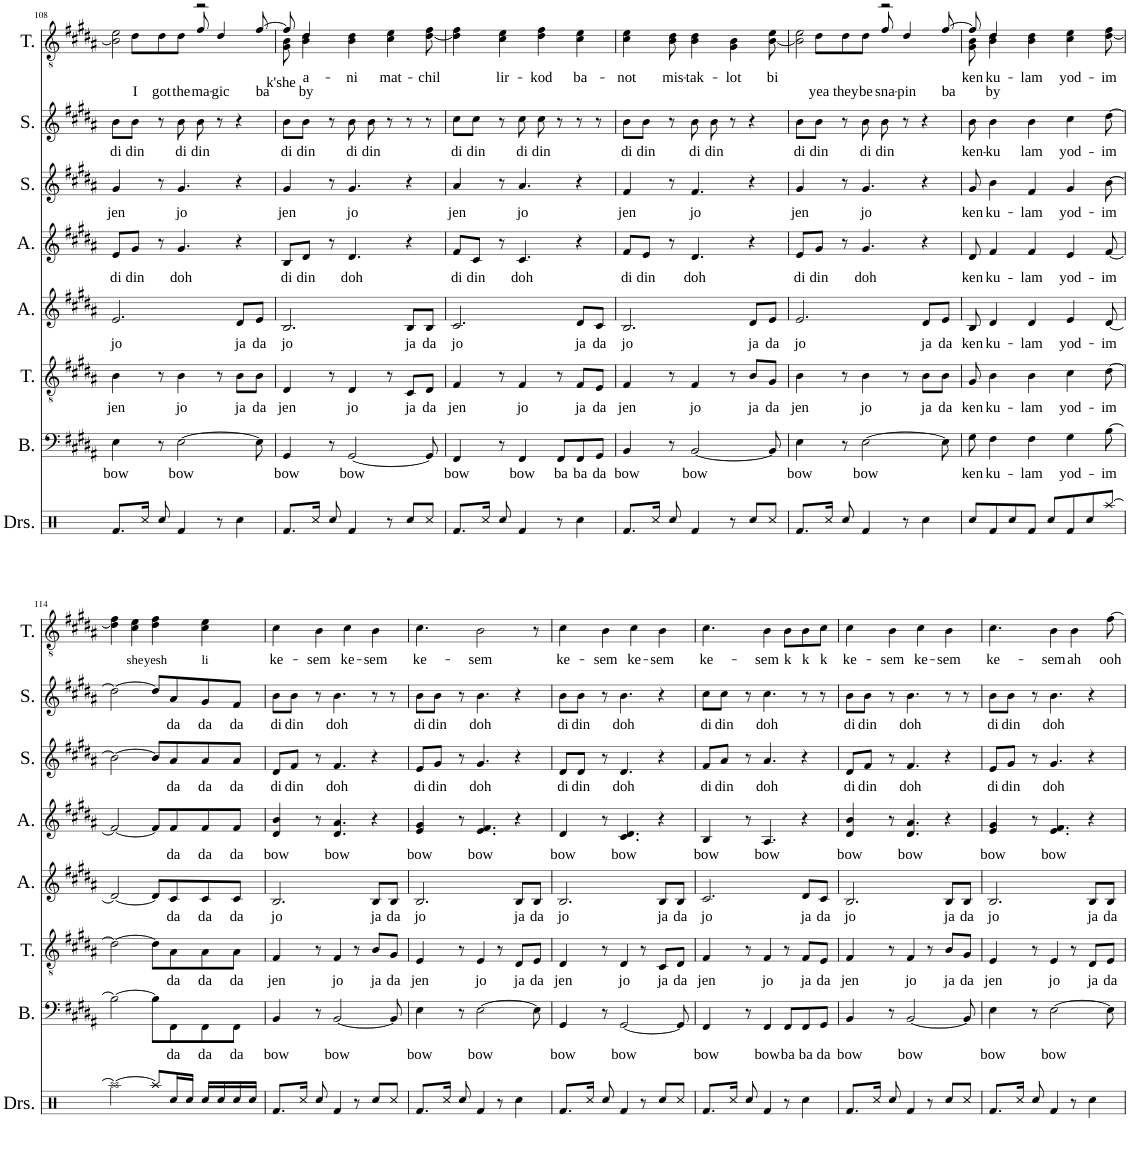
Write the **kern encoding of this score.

**kern	**kern	**text	**kern	**text	**kern	**text	**kern	**text	**kern	**text	**kern	**text	**kern	**text	**text
*part8	*part7	*part7	*part6	*part6	*part5	*part5	*part4	*part4	*part3	*part3	*part2	*part2	*part1	*part1	*part1
*staff8	*staff7	*staff7	*staff6	*staff6	*staff5	*staff5	*staff4	*staff4	*staff3	*staff3	*staff2	*staff2	*staff1	*staff1	*staff1
*I"Drumset	*I"Bass	*	*I"Tenor	*	*I"Alto	*	*I"Alto	*	*I"Soprano	*	*I"Soprano	*	*I"Tenor	*	*
*I'Drs.	*I'B.	*	*I'T.	*	*I'A.	*	*I'A.	*	*I'S.	*	*I'S.	*	*I'T.	*	*
!!LO:PB:g=z
*clefX	*clefF4	*	*clefGv2	*	*clefG2	*	*clefG2	*	*clefG2	*	*clefG2	*	*clefGv2	*	*
*k[f#c#g#d#a#]	*k[f#c#g#d#a#]	*	*k[f#c#g#d#a#]	*	*k[f#c#g#d#a#]	*	*k[f#c#g#d#a#]	*	*k[f#c#g#d#a#]	*	*k[f#c#g#d#a#]	*	*k[f#c#g#d#a#]	*	*
*M4/4	*M4/4	*	*M4/4	*	*M4/4	*	*M4/4	*	*M4/4	*	*M4/4	*	*M4/4	*	*
=108	=108	=108	=108	=108	=108	=108	=108	=108	=108	=108	=108	=108	=108	=108	=108
!	!	!LO:LY:b	!	!LO:LY:b	!	!LO:LY:b	!	!LO:LY:b	!	!LO:LY:b	!	!LO:LY:b	!	!	!
*	*	*	*	*	*	*	*	*	*	*	*	*	*^	*	*
8.Rf/L	4E\	bow	4B\	jen	2.e/	jo	8e/L	di	4g#/	jen	8b\L	di	2B\] 2e\	8ryy	.	.
!	!	!	!	!	!	!	!	!LO:LY:b	!	!	!	!LO:LY:b	!	!	!	!LO:LY:b
.	.	.	.	.	.	.	8g#/J	din	.	.	8b\J	din	.	8d#\L	.	I
16Rcc/Jk	.	.	.	.	.	.	.	.	.	.	.	.	.	.	.	.
!	!	!	!	!	!	!	!	!	!	!	!	!	!	!	!	!LO:LY:b
8Rcc/	8r	.	8r	.	.	.	8r	.	8r	.	8r	.	.	8d#\	.	got
!	!	!LO:LY:b	!	!LO:LY:b	!	!	!	!LO:LY:b	!	!LO:LY:b	!	!LO:LY:b	!	!	!	!LO:LY:b
4Rf/	[2E\	bow	4B\	jo	.	.	4.g#/	doh	4.g#/	jo	8b\	di	.	8d#\J	.	the
!	!	!	!	!	!	!	!	!	!	!	!	!LO:LY:b	!	!	!	!LO:LY:b
.	.	.	.	.	.	.	.	.	.	.	8b\	din	2r	8f#/	.	ma-
!	!	!	!	!	!	!	!	!	!	!	!	!	!	!	!	!LO:LY:b
8r	.	.	8r	.	.	.	.	.	.	.	8r	.	.	4d#/	.	-gic
!	!	!	!	!LO:LY:b	!	!LO:LY:b	!	!	!	!	!	!	!	!	!	!
4Rcc\	.	.	8B\L	ja	8d#/L	ja	4r	.	4r	.	4r	.	.	.	.	.
!	!	!	!	!LO:LY:b	!	!LO:LY:b	!	!	!	!	!	!	!	!	!	!LO:LY:b
.	8E\]	.	8B\J	da	8e/J	da	.	.	.	.	.	.	.	[8f#/	.	ba-
=109	=109	=109	=109	=109	=109	=109	=109	=109	=109	=109	=109	=109	=109	=109	=109	=109
!	!	!LO:LY:b	!	!LO:LY:b	!	!LO:LY:b	!	!LO:LY:b	!	!LO:LY:b	!	!LO:LY:b	!	!	!LO:LY:b	!
8.Rf/L	4GG#/	bow	4D#/	jen	2.B/	jo	8B/L	di	4g#/	jen	8b\L	di	8G#\ 8B\	8f#/]	k'she	.
!	!	!	!	!	!	!	!	!LO:LY:b	!	!	!	!LO:LY:b	!	!	!LO:LY:b	!LO:LY:b
.	.	.	.	.	.	.	8d#/J	din	.	.	8b\J	din	4B\ 4d#\	4d#/	a-	-by
16Rcc/Jk	.	.	.	.	.	.	.	.	.	.	.	.	.	.	.	.
8Rcc/	8r	.	8r	.	.	.	8r	.	8r	.	8r	.	.	.	.	.
!	!	!LO:LY:b	!	!LO:LY:b	!	!	!	!LO:LY:b	!	!LO:LY:b	!	!LO:LY:b	!	!	!LO:LY:b	!
4Rf/	[2GG#/	bow	4D#/	jo	.	.	4.d#/	doh	4.g#/	jo	8b\	di	4B\ 4d#\	2ryy	-ni	.
!	!	!	!	!	!	!	!	!	!	!	!	!LO:LY:b	!	!	!	!
.	.	.	.	.	.	.	.	.	.	.	8b\	din	.	.	.	.
!	!	!	!	!	!	!	!	!	!	!	!	!	!	!	!LO:LY:b	!
8r	.	.	8r	.	.	.	.	.	.	.	8r	.	4c#\ 4e\	.	mat-	.
!	!	!	!	!LO:LY:b	!	!LO:LY:b	!	!	!	!	!	!	!	!	!	!
8Rcc/L	.	.	8C#/L	ja	8B/L	ja	4r	.	4r	.	8r	.	.	.	.	.
!	!	!	!	!LO:LY:b	!	!LO:LY:b	!	!	!	!	!	!	!	!	!LO:LY:b	!
8Rcc/J	8GG#/]	.	8D#/J	da	8B/J	da	.	.	.	.	8r	.	[8d#\ 8f#\	8ryy	-chil	.
=110	=110	=110	=110	=110	=110	=110	=110	=110	=110	=110	=110	=110	=110	=110	=110	=110
!	!	!LO:LY:b	!	!LO:LY:b	!	!LO:LY:b	!	!LO:LY:b	!	!LO:LY:b	!	!LO:LY:b	!	!	!	!
*	*	*	*	*	*	*	*	*	*	*	*	*	*v	*v	*	*
8.Rf/L	4FF#/	bow	4F#/	jen	2.c#/	jo	8f#/L	di	4a#/	jen	8cc#\L	di	4d#\] 4f#\	.	.
!	!	!	!	!	!	!	!	!LO:LY:b	!	!	!	!LO:LY:b	!	!	!
.	.	.	.	.	.	.	8c#/J	din	.	.	8cc#\J	din	.	.	.
16Rcc/Jk	.	.	.	.	.	.	.	.	.	.	.	.	.	.	.
!	!	!	!	!	!	!	!	!	!	!	!	!	!	!LO:LY:b	!
8Rcc/	8r	.	8r	.	.	.	8r	.	8r	.	8r	.	4c#\ 4e\	lir-	.
!	!	!LO:LY:b	!	!LO:LY:b	!	!	!	!LO:LY:b	!	!LO:LY:b	!	!LO:LY:b	!	!	!
4Rf/	4FF#/	bow	4F#/	jo	.	.	4.c#/	doh	4.a#/	jo	8cc#\	di	.	.	.
!	!	!	!	!	!	!	!	!	!	!	!	!LO:LY:b	!	!LO:LY:b	!
.	.	.	.	.	.	.	.	.	.	.	8cc#\	din	4d#\ 4f#\	-kod	.
!	!	!LO:LY:b	!	!	!	!	!	!	!	!	!	!	!	!	!
8r	8FF#/L	ba	8r	.	.	.	.	.	.	.	8r	.	.	.	.
!	!	!LO:LY:b	!	!LO:LY:b	!	!LO:LY:b	!	!	!	!	!	!	!	!LO:LY:b	!
4Rcc\	8FF#/	ba	8F#/L	ja	8d#/L	ja	4r	.	4r	.	8r	.	4c#\ 4e\	ba-	.
!	!	!LO:LY:b	!	!LO:LY:b	!	!LO:LY:b	!	!	!	!	!	!	!	!	!
.	8GG#/J	da	8E/J	da	8c#/J	da	.	.	.	.	8r	.	.	.	.
=111	=111	=111	=111	=111	=111	=111	=111	=111	=111	=111	=111	=111	=111	=111	=111
!	!	!LO:LY:b	!	!LO:LY:b	!	!LO:LY:b	!	!LO:LY:b	!	!LO:LY:b	!	!LO:LY:b	!	!LO:LY:b	!
8.Rf/L	4BB/	bow	4F#/	jen	2.B/	jo	8f#/L	di	4f#/	jen	8b\L	di	4c#\ 4e\	-not	.
!	!	!	!	!	!	!	!	!LO:LY:b	!	!	!	!LO:LY:b	!	!	!
.	.	.	.	.	.	.	8e/J	din	.	.	8b\J	din	.	.	.
16Rcc/Jk	.	.	.	.	.	.	.	.	.	.	.	.	.	.	.
!	!	!	!	!	!	!	!	!	!	!	!	!	!	!LO:LY:b	!
8Rcc/	8r	.	8r	.	.	.	8r	.	8r	.	8r	.	8B\ 8d#\	mis-	.
!	!	!LO:LY:b	!	!LO:LY:b	!	!	!	!LO:LY:b	!	!LO:LY:b	!	!LO:LY:b	!	!LO:LY:b	!
4Rf/	[2BB/	bow	4F#/	jo	.	.	4.d#/	doh	4.f#/	jo	8b\	di	4B\ 4d#\	-tak-	.
!	!	!	!	!	!	!	!	!	!	!	!	!LO:LY:b	!	!	!
.	.	.	.	.	.	.	.	.	.	.	8b\	din	.	.	.
!	!	!	!	!	!	!	!	!	!	!	!	!	!	!LO:LY:b	!
8r	.	.	8r	.	.	.	.	.	.	.	8r	.	4G#\ 4B\	-lot	.
!	!	!	!	!LO:LY:b	!	!LO:LY:b	!	!	!	!	!	!	!	!	!
8Rcc/L	.	.	8B/L	ja	8d#/L	ja	4r	.	4r	.	4r	.	.	.	.
!	!	!	!	!LO:LY:b	!	!LO:LY:b	!	!	!	!	!	!	!	!LO:LY:b	!
8Rcc/J	8BB/]	.	8G#/J	da	8e/J	da	.	.	.	.	.	.	[8B\ 8e\	bi	.
=112	=112	=112	=112	=112	=112	=112	=112	=112	=112	=112	=112	=112	=112	=112	=112
!	!	!LO:LY:b	!	!LO:LY:b	!	!LO:LY:b	!	!LO:LY:b	!	!LO:LY:b	!	!LO:LY:b	!	!	!
*	*	*	*	*	*	*	*	*	*	*	*	*	*^	*	*
8.Rf/L	4E\	bow	4B\	jen	2.e/	jo	8e/L	di	4g#/	jen	8b\L	di	2B\] 2e\	8ryy	.	.
!	!	!	!	!	!	!	!	!LO:LY:b	!	!	!	!LO:LY:b	!	!	!	!LO:LY:b
.	.	.	.	.	.	.	8g#/J	din	.	.	8b\J	din	.	8d#\L	.	yea
16Rcc/Jk	.	.	.	.	.	.	.	.	.	.	.	.	.	.	.	.
!	!	!	!	!	!	!	!	!	!	!	!	!	!	!	!	!LO:LY:b
8Rcc/	8r	.	8r	.	.	.	8r	.	8r	.	8r	.	.	8d#\	.	they
!	!	!LO:LY:b	!	!LO:LY:b	!	!	!	!LO:LY:b	!	!LO:LY:b	!	!LO:LY:b	!	!	!	!LO:LY:b
4Rf/	[2E\	bow	4B\	jo	.	.	4.g#/	doh	4.g#/	jo	8b\	di	.	8d#\J	.	be
!	!	!	!	!	!	!	!	!	!	!	!	!LO:LY:b	!	!	!	!LO:LY:b
.	.	.	.	.	.	.	.	.	.	.	8b\	din	2r	8f#/	.	sna-
!	!	!	!	!	!	!	!	!	!	!	!	!	!	!	!	!LO:LY:b
8r	.	.	8r	.	.	.	.	.	.	.	8r	.	.	4d#/	.	-pin
!	!	!	!	!LO:LY:b	!	!LO:LY:b	!	!	!	!	!	!	!	!	!	!
4Rcc\	.	.	8B\L	ja	8d#/L	ja	4r	.	4r	.	4r	.	.	.	.	.
!	!	!	!	!LO:LY:b	!	!LO:LY:b	!	!	!	!	!	!	!	!	!	!LO:LY:b
.	8E\]	.	8B\J	da	8e/J	da	.	.	.	.	.	.	.	[8f#/	.	ba-
=113	=113	=113	=113	=113	=113	=113	=113	=113	=113	=113	=113	=113	=113	=113	=113	=113
!	!	!LO:LY:b	!	!LO:LY:b	!	!LO:LY:b	!	!LO:LY:b	!	!LO:LY:b	!	!LO:LY:b	!	!	!LO:LY:b	!
8Rcc/L	8G#\	ken	8G#/	ken	8B/	ken	8d#/	ken	8g#/	ken	8b\	ken-	8G#\ 8B\	8f#/]	ken	.
!	!	!LO:LY:b	!	!LO:LY:b	!	!LO:LY:b	!	!LO:LY:b	!	!LO:LY:b	!	!LO:LY:b	!	!	!LO:LY:b	!LO:LY:b
8Rf/	4F#\	ku-	4B\	ku-	4d#/	ku-	4f#/	ku-	4b\	ku-	4b\	-ku	4B\ 4d#\	4d#/	ku-	by
8Rcc/	.	.	.	.	.	.	.	.	.	.	.	.	.	.	.	.
!	!	!LO:LY:b	!	!LO:LY:b	!	!LO:LY:b	!	!LO:LY:b	!	!LO:LY:b	!	!LO:LY:b	!	!	!LO:LY:b	!
8Rf/J	4F#\	-lam	4B\	-lam	4d#/	-lam	4f#/	-lam	4f#/	-lam	4b\	lam	4B\ 4d#\	2ryy	-lam	.
8Rcc/L	.	.	.	.	.	.	.	.	.	.	.	.	.	.	.	.
!	!	!LO:LY:b	!	!LO:LY:b	!	!LO:LY:b	!	!LO:LY:b	!	!LO:LY:b	!	!LO:LY:b	!	!	!LO:LY:b	!
8Rf/	4G#\	yod-	4c#\	yod-	4e/	yod-	4e/	yod-	4g#/	yod-	4cc#\	yod-	4c#\ 4e\	.	yod-	.
8Rcc/	.	.	.	.	.	.	.	.	.	.	.	.	.	.	.	.
!	!	!LO:LY:b	!	!LO:LY:b	!	!LO:LY:b	!	!LO:LY:b	!	!LO:LY:b	!	!LO:LY:b	!	!	!LO:LY:b	!
[8Raa/J	[8B\	-im	[8d#\	-im	[8d#/	-im	[8f#/	-im	[8b\	-im	[8dd#\	-im	[8d#\ 8f#\	8ryy	-im	.
*	*	*	*	*	*	*	*	*	*	*	*	*	*v	*v	*	*
!!LO:LB:g=z
=114	=114	=114	=114	=114	=114	=114	=114	=114	=114	=114	=114	=114	=114	=114	=114
2Raa\_	2B\_	.	2d#\_	.	2d#/_	.	2f#/_	.	2b\_	.	2dd#\_	.	4d#\] 4f#\	.	.
!	!	!	!	!	!	!	!	!	!	!	!	!	!	!LO:LY:b	!
.	.	.	.	.	.	.	.	.	.	.	.	.	4c#\ 4e\	she	.
!	!	!	!	!	!	!	!	!	!	!	!	!	!	!LO:LY:b	!
8Raa/L]	8B\L]	.	8d#\L]	.	8d#/L]	.	8f#/L]	.	8b/L]	.	8dd#/L]	.	4d#\ 4f#\	yesh	.
!	!	!LO:LY:b	!	!LO:LY:b	!	!LO:LY:b	!	!LO:LY:b	!	!LO:LY:b	!	!LO:LY:b	!	!	!
16Rcc/L	8FF#\	da	8A#\	da	8c#/	da	8f#/	da	8a#/	da	8a#/	da	.	.	.
16Rcc/JJ	.	.	.	.	.	.	.	.	.	.	.	.	.	.	.
!	!	!LO:LY:b	!	!LO:LY:b	!	!LO:LY:b	!	!LO:LY:b	!	!LO:LY:b	!	!LO:LY:b	!	!LO:LY:b	!
16Rcc/LL	8FF#\	da	8A#\	da	8c#/	da	8f#/	da	8a#/	da	8g#/	da	4c#\ 4e\	li	.
16Rcc/	.	.	.	.	.	.	.	.	.	.	.	.	.	.	.
!	!	!LO:LY:b	!	!LO:LY:b	!	!LO:LY:b	!	!LO:LY:b	!	!LO:LY:b	!	!LO:LY:b	!	!	!
16Rcc/	8FF#\J	da	8A#\J	da	8c#/J	da	8f#/J	da	8a#/J	da	8f#/J	da	.	.	.
16Rcc/JJ	.	.	.	.	.	.	.	.	.	.	.	.	.	.	.
=115	=115	=115	=115	=115	=115	=115	=115	=115	=115	=115	=115	=115	=115	=115	=115
!	!	!LO:LY:b	!	!LO:LY:b	!	!LO:LY:b	!	!LO:LY:b	!	!LO:LY:b	!	!LO:LY:b	!	!LO:LY:b	!
8.Rf/L	4BB/	bow	4F#/	jen	2.B/	jo	4d#/ 4b/	bow	8d#/L	di	8b\L	di	4c#\	ke-	.
!	!	!	!	!	!	!	!	!	!	!LO:LY:b	!	!LO:LY:b	!	!	!
.	.	.	.	.	.	.	.	.	8f#/J	din	8b\J	din	.	.	.
16Rcc/Jk	.	.	.	.	.	.	.	.	.	.	.	.	.	.	.
!	!	!	!	!	!	!	!	!	!	!	!	!	!	!LO:LY:b	!
8Rcc/	8r	.	8r	.	.	.	8r	.	8r	.	8r	.	4B\	-sem	.
!	!	!LO:LY:b	!	!LO:LY:b	!	!	!	!LO:LY:b	!	!LO:LY:b	!	!LO:LY:b	!	!	!
4Rf/	[2BB/	bow	4F#/	jo	.	.	4.d#/ 4.a#/	bow	4.f#/	doh	4.b\	doh	.	.	.
!	!	!	!	!	!	!	!	!	!	!	!	!	!	!LO:LY:b	!
.	.	.	.	.	.	.	.	.	.	.	.	.	4c#\	ke-	.
8r	.	.	8r	.	.	.	.	.	.	.	.	.	.	.	.
!	!	!	!	!LO:LY:b	!	!LO:LY:b	!	!	!	!	!	!	!	!LO:LY:b	!
8Rcc/L	.	.	8B/L	ja	8B/L	ja	4r	.	4r	.	8r	.	4B\	-sem	.
!	!	!	!	!LO:LY:b	!	!LO:LY:b	!	!	!	!	!	!	!	!	!
8Rcc/J	8BB/]	.	8G#/J	da	8B/J	da	.	.	.	.	8r	.	.	.	.
=116	=116	=116	=116	=116	=116	=116	=116	=116	=116	=116	=116	=116	=116	=116	=116
!	!	!LO:LY:b	!	!LO:LY:b	!	!LO:LY:b	!	!LO:LY:b	!	!LO:LY:b	!	!LO:LY:b	!	!LO:LY:b	!
8.Rf/L	4E\	bow	4E/	jen	2.B/	jo	4e/ 4g#/	bow	8e/L	di	8b\L	di	4.c#\	ke-	.
!	!	!	!	!	!	!	!	!	!	!LO:LY:b	!	!LO:LY:b	!	!	!
.	.	.	.	.	.	.	.	.	8g#/J	din	8b\J	din	.	.	.
16Rcc/Jk	.	.	.	.	.	.	.	.	.	.	.	.	.	.	.
8Rcc/	8r	.	8r	.	.	.	8r	.	8r	.	8r	.	.	.	.
!	!	!LO:LY:b	!	!LO:LY:b	!	!	!	!LO:LY:b	!	!LO:LY:b	!	!LO:LY:b	!	!LO:LY:b	!
4Rf/	[2E\	bow	4E/	jo	.	.	4.e/ 4.f#/	bow	4.g#/	doh	4.b\	doh	2B\	-sem	.
8r	.	.	8r	.	.	.	.	.	.	.	.	.	.	.	.
!	!	!	!	!LO:LY:b	!	!LO:LY:b	!	!	!	!	!	!	!	!	!
4Rcc\	.	.	8D#/L	ja	8B/L	ja	4r	.	4r	.	4r	.	.	.	.
!	!	!	!	!LO:LY:b	!	!LO:LY:b	!	!	!	!	!	!	!	!	!
.	8E\]	.	8E/J	da	8B/J	da	.	.	.	.	.	.	8r	.	.
=117	=117	=117	=117	=117	=117	=117	=117	=117	=117	=117	=117	=117	=117	=117	=117
!	!	!LO:LY:b	!	!LO:LY:b	!	!LO:LY:b	!	!LO:LY:b	!	!LO:LY:b	!	!LO:LY:b	!	!LO:LY:b	!
8.Rf/L	4GG#/	bow	4D#/	jen	2.B/	jo	4d#/	bow	8d#/L	di	8b\L	di	4c#\	ke-	.
!	!	!	!	!	!	!	!	!	!	!LO:LY:b	!	!LO:LY:b	!	!	!
.	.	.	.	.	.	.	.	.	8d#/J	din	8b\J	din	.	.	.
16Rcc/Jk	.	.	.	.	.	.	.	.	.	.	.	.	.	.	.
!	!	!	!	!	!	!	!	!	!	!	!	!	!	!LO:LY:b	!
8Rcc/	8r	.	8r	.	.	.	8r	.	8r	.	8r	.	4B\	-sem	.
!	!	!LO:LY:b	!	!LO:LY:b	!	!	!	!LO:LY:b	!	!LO:LY:b	!	!LO:LY:b	!	!	!
4Rf/	[2GG#/	bow	4D#/	jo	.	.	4.c#/ 4.d#/	bow	4.d#/	doh	4.b\	doh	.	.	.
!	!	!	!	!	!	!	!	!	!	!	!	!	!	!LO:LY:b	!
.	.	.	.	.	.	.	.	.	.	.	.	.	4c#\	ke-	.
8r	.	.	8r	.	.	.	.	.	.	.	.	.	.	.	.
!	!	!	!	!LO:LY:b	!	!LO:LY:b	!	!	!	!	!	!	!	!LO:LY:b	!
8Rcc/L	.	.	8C#/L	ja	8B/L	ja	4r	.	4r	.	4r	.	4B\	-sem	.
!	!	!	!	!LO:LY:b	!	!LO:LY:b	!	!	!	!	!	!	!	!	!
8Rcc/J	8GG#/]	.	8D#/J	da	8B/J	da	.	.	.	.	.	.	.	.	.
=118	=118	=118	=118	=118	=118	=118	=118	=118	=118	=118	=118	=118	=118	=118	=118
!	!	!LO:LY:b	!	!LO:LY:b	!	!LO:LY:b	!	!LO:LY:b	!	!LO:LY:b	!	!LO:LY:b	!	!LO:LY:b	!
8.Rf/L	4FF#/	bow	4F#/	jen	2.c#/	jo	4B/	bow	8f#/L	di	8cc#\L	di	4.c#\	ke-	.
!	!	!	!	!	!	!	!	!	!	!LO:LY:b	!	!LO:LY:b	!	!	!
.	.	.	.	.	.	.	.	.	8a#/J	din	8cc#\J	din	.	.	.
16Rcc/Jk	.	.	.	.	.	.	.	.	.	.	.	.	.	.	.
8Rcc/	8r	.	8r	.	.	.	8r	.	8r	.	8r	.	.	.	.
!	!	!LO:LY:b	!	!LO:LY:b	!	!	!	!LO:LY:b	!	!LO:LY:b	!	!LO:LY:b	!	!LO:LY:b	!
4Rf/	4FF#/	bow	4F#/	jo	.	.	4.A#/	bow	4.a#/	doh	4.cc#\	doh	4B\	-sem	.
!	!	!LO:LY:b	!	!	!	!	!	!	!	!	!	!	!	!LO:LY:b	!
8r	8FF#/L	ba	8r	.	.	.	.	.	.	.	.	.	8B\L	k	.
!	!	!LO:LY:b	!	!LO:LY:b	!	!LO:LY:b	!	!	!	!	!	!	!	!LO:LY:b	!
4Rcc\	8FF#/	ba	8F#/L	ja	8d#/L	ja	4r	.	4r	.	8r	.	8B\	k	.
!	!	!LO:LY:b	!	!LO:LY:b	!	!LO:LY:b	!	!	!	!	!	!	!	!LO:LY:b	!
.	8GG#/J	da	8E/J	da	8c#/J	da	.	.	.	.	8r	.	8c#\J	k	.
=119	=119	=119	=119	=119	=119	=119	=119	=119	=119	=119	=119	=119	=119	=119	=119
!	!	!LO:LY:b	!	!LO:LY:b	!	!LO:LY:b	!	!LO:LY:b	!	!LO:LY:b	!	!LO:LY:b	!	!LO:LY:b	!
8.Rf/L	4BB/	bow	4F#/	jen	2.B/	jo	4d#/ 4b/	bow	8d#/L	di	8b\L	di	4c#\	ke-	.
!	!	!	!	!	!	!	!	!	!	!LO:LY:b	!	!LO:LY:b	!	!	!
.	.	.	.	.	.	.	.	.	8f#/J	din	8b\J	din	.	.	.
16Rcc/Jk	.	.	.	.	.	.	.	.	.	.	.	.	.	.	.
!	!	!	!	!	!	!	!	!	!	!	!	!	!	!LO:LY:b	!
8Rcc/	8r	.	8r	.	.	.	8r	.	8r	.	8r	.	4B\	-sem	.
!	!	!LO:LY:b	!	!LO:LY:b	!	!	!	!LO:LY:b	!	!LO:LY:b	!	!LO:LY:b	!	!	!
4Rf/	[2BB/	bow	4F#/	jo	.	.	4.d#/ 4.a#/	bow	4.f#/	doh	4.b\	doh	.	.	.
!	!	!	!	!	!	!	!	!	!	!	!	!	!	!LO:LY:b	!
.	.	.	.	.	.	.	.	.	.	.	.	.	4c#\	ke-	.
8r	.	.	8r	.	.	.	.	.	.	.	.	.	.	.	.
!	!	!	!	!LO:LY:b	!	!LO:LY:b	!	!	!	!	!	!	!	!LO:LY:b	!
8Rcc/L	.	.	8B/L	ja	8B/L	ja	4r	.	4r	.	8r	.	4B\	-sem	.
!	!	!	!	!LO:LY:b	!	!LO:LY:b	!	!	!	!	!	!	!	!	!
8Rcc/J	8BB/]	.	8G#/J	da	8B/J	da	.	.	.	.	8r	.	.	.	.
=120	=120	=120	=120	=120	=120	=120	=120	=120	=120	=120	=120	=120	=120	=120	=120
!	!	!LO:LY:b	!	!LO:LY:b	!	!LO:LY:b	!	!LO:LY:b	!	!LO:LY:b	!	!LO:LY:b	!	!LO:LY:b	!
8.Rf/L	4E\	bow	4E/	jen	2.B/	jo	4e/ 4g#/	bow	8e/L	di	8b\L	di	4.c#\	ke-	.
!	!	!	!	!	!	!	!	!	!	!LO:LY:b	!	!LO:LY:b	!	!	!
.	.	.	.	.	.	.	.	.	8g#/J	din	8b\J	din	.	.	.
16Rcc/Jk	.	.	.	.	.	.	.	.	.	.	.	.	.	.	.
8Rcc/	8r	.	8r	.	.	.	8r	.	8r	.	8r	.	.	.	.
!	!	!LO:LY:b	!	!LO:LY:b	!	!	!	!LO:LY:b	!	!LO:LY:b	!	!LO:LY:b	!	!LO:LY:b	!
4Rf/	[2E\	bow	4E/	jo	.	.	4.e/ 4.f#/	bow	4.g#/	doh	4.b\	doh	4B\	-sem	.
!	!	!	!	!	!	!	!	!	!	!	!	!	!	!LO:LY:b	!
8r	.	.	8r	.	.	.	.	.	.	.	.	.	4B\	ah	.
!	!	!	!	!LO:LY:b	!	!LO:LY:b	!	!	!	!	!	!	!	!	!
4Rcc\	.	.	8D#/L	ja	8B/L	ja	4r	.	4r	.	4r	.	.	.	.
!	!	!	!	!LO:LY:b	!	!LO:LY:b	!	!	!	!	!	!	!	!LO:LY:b	!
.	8E\]	.	8E/J	da	8B/J	da	.	.	.	.	.	.	[8f#\	ooh	.
=	=	=	=	=	=	=	=	=	=	=	=	=	=	=	=
*-	*-	*-	*-	*-	*-	*-	*-	*-	*-	*-	*-	*-	*-	*-	*-
